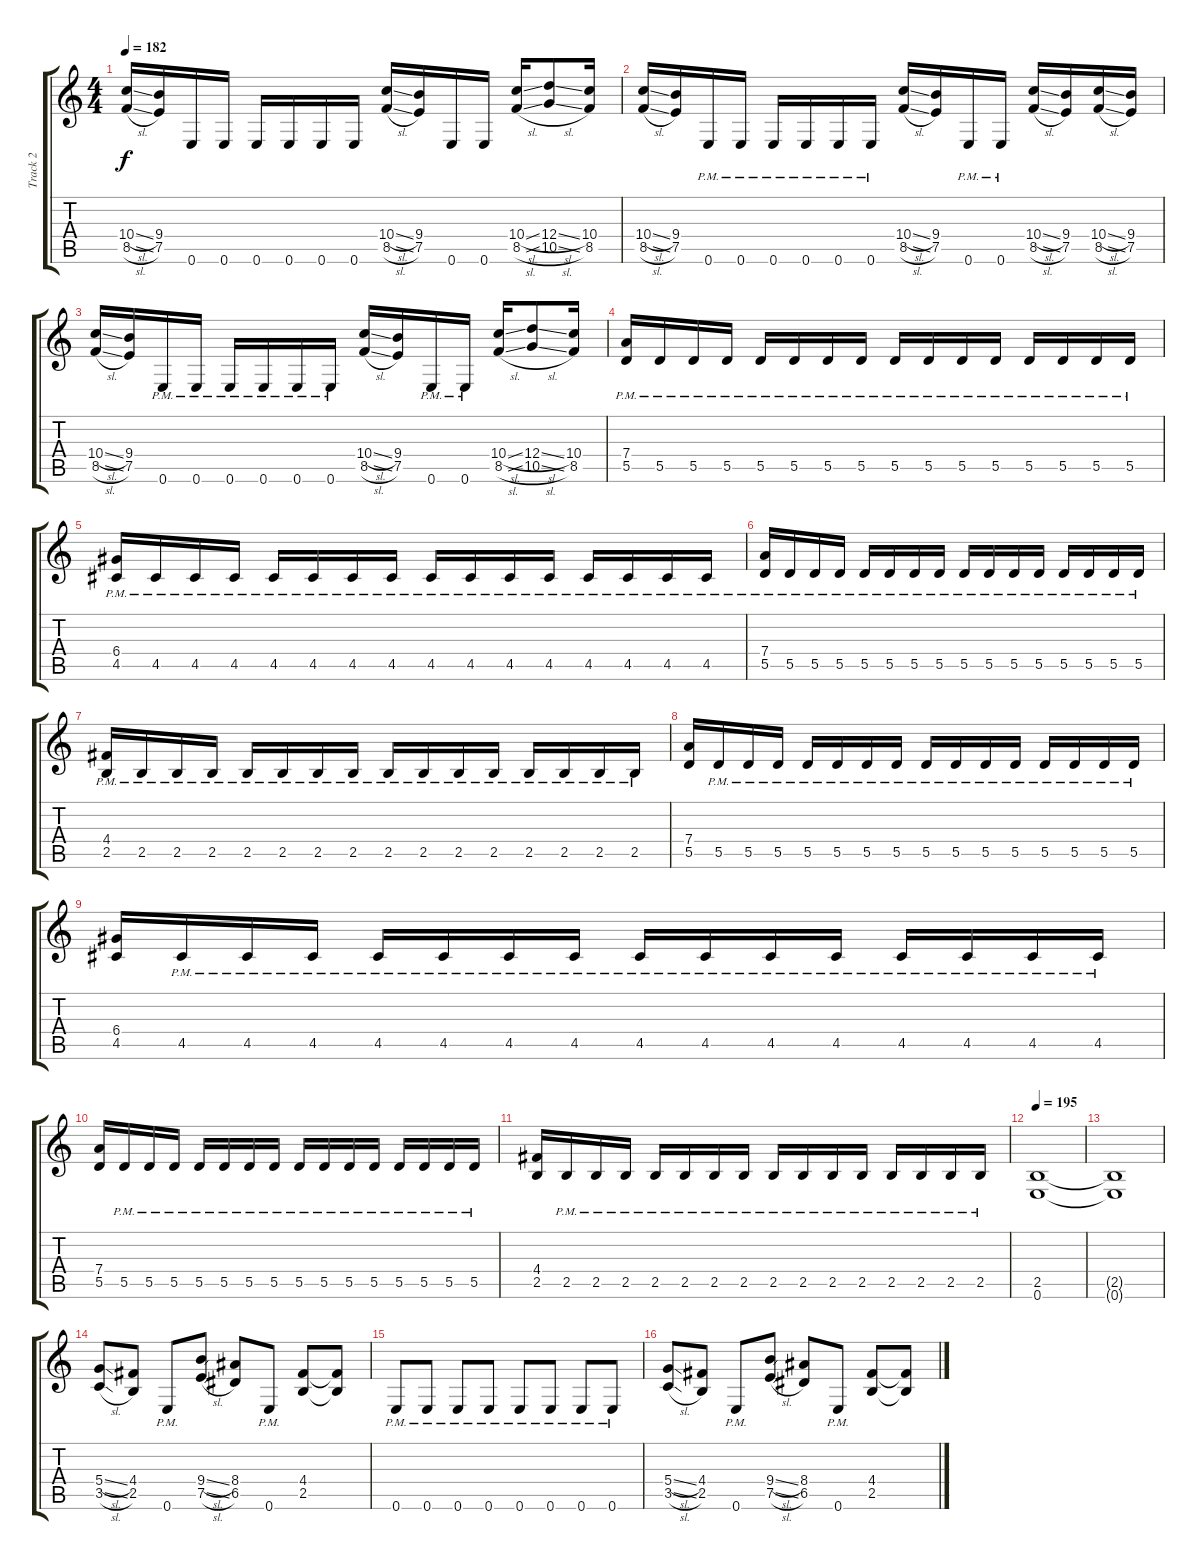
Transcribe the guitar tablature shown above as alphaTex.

\track ("Track 2" "Track 2") {instrument distortionguitar bank 255}
\staff {score tabs}
\tuning (E4 B3 G3 D3 A2 E2) {hide}
\ts (4 4)
\tempo 182
\clef g2
\ks c
(10.4{sl} 8.5{sl}).16{dy f} (9.4 7.5).16 0.6.16 0.6.16 0.6.16 0.6.16 0.6.16 0.6.16 (10.4{sl} 8.5{sl}).16 (9.4 7.5).16 0.6.16 0.6.16 (10.4{sl} 8.5{sl}).16 (12.4{sl} 10.5{sl}).8 (10.4 8.5).16 |
(10.4{sl} 8.5{sl}).16 (9.4 7.5).16 0.6{pm}.16 0.6{pm}.16 0.6{pm}.16 0.6{pm}.16 0.6{pm}.16 0.6{pm}.16 (10.4{sl} 8.5{sl}).16 (9.4 7.5).16 0.6{pm}.16 0.6{pm}.16 (10.4{sl} 8.5{sl}).16 (9.4 7.5).16 (10.4{sl} 8.5{sl}).16 (9.4 7.5).16 |
(10.4{sl} 8.5{sl}).16 (9.4 7.5).16 0.6{pm}.16 0.6{pm}.16 0.6{pm}.16 0.6{pm}.16 0.6{pm}.16 0.6{pm}.16 (10.4{sl} 8.5{sl}).16 (9.4 7.5).16 0.6{pm}.16 0.6{pm}.16 (10.4{sl} 8.5{sl}).16 (12.4{sl} 10.5{sl}).8 (10.4 8.5).16 |
(7.4 5.5{pm}).16 5.5{pm}.16 5.5{pm}.16 5.5{pm}.16 5.5{pm}.16 5.5{pm}.16 5.5{pm}.16 5.5{pm}.16 5.5{pm}.16 5.5{pm}.16 5.5{pm}.16 5.5{pm}.16 5.5{pm}.16 5.5{pm}.16 5.5{pm}.16 5.5{pm}.16 |
(6.4 4.5{pm}).16 4.5{pm}.16 4.5{pm}.16 4.5{pm}.16 4.5{pm}.16 4.5{pm}.16 4.5{pm}.16 4.5{pm}.16 4.5{pm}.16 4.5{pm}.16 4.5{pm}.16 4.5{pm}.16 4.5{pm}.16 4.5{pm}.16 4.5{pm}.16 4.5{pm}.16 |
(7.4 5.5{pm}).16 5.5{pm}.16 5.5{pm}.16 5.5{pm}.16 5.5{pm}.16 5.5{pm}.16 5.5{pm}.16 5.5{pm}.16 5.5{pm}.16 5.5{pm}.16 5.5{pm}.16 5.5{pm}.16 5.5{pm}.16 5.5{pm}.16 5.5{pm}.16 5.5{pm}.16 |
(4.4 2.5{pm}).16 2.5{pm}.16 2.5{pm}.16 2.5{pm}.16 2.5{pm}.16 2.5{pm}.16 2.5{pm}.16 2.5{pm}.16 2.5{pm}.16 2.5{pm}.16 2.5{pm}.16 2.5{pm}.16 2.5{pm}.16 2.5{pm}.16 2.5{pm}.16 2.5{pm}.16 |
(7.4 5.5).16 5.5{pm}.16 5.5{pm}.16 5.5{pm}.16 5.5{pm}.16 5.5{pm}.16 5.5{pm}.16 5.5{pm}.16 5.5{pm}.16 5.5{pm}.16 5.5{pm}.16 5.5{pm}.16 5.5{pm}.16 5.5{pm}.16 5.5{pm}.16 5.5{pm}.16 |
(6.4 4.5).16 4.5{pm}.16 4.5{pm}.16 4.5{pm}.16 4.5{pm}.16 4.5{pm}.16 4.5{pm}.16 4.5{pm}.16 4.5{pm}.16 4.5{pm}.16 4.5{pm}.16 4.5{pm}.16 4.5{pm}.16 4.5{pm}.16 4.5{pm}.16 4.5{pm}.16 |
(7.4 5.5).16 5.5{pm}.16 5.5{pm}.16 5.5{pm}.16 5.5{pm}.16 5.5{pm}.16 5.5{pm}.16 5.5{pm}.16 5.5{pm}.16 5.5{pm}.16 5.5{pm}.16 5.5{pm}.16 5.5{pm}.16 5.5{pm}.16 5.5{pm}.16 5.5{pm}.16 |
(4.4 2.5).16 2.5{pm}.16 2.5{pm}.16 2.5{pm}.16 2.5{pm}.16 2.5{pm}.16 2.5{pm}.16 2.5{pm}.16 2.5{pm}.16 2.5{pm}.16 2.5{pm}.16 2.5{pm}.16 2.5{pm}.16 2.5{pm}.16 2.5{pm}.16 2.5{pm}.16 |
\tempo 195
(2.5 0.6).1 |
(2.5{t} 0.6{t}).1 |
(5.4{sl} 3.5{sl}).8 (4.4 2.5).8 0.6{pm}.8 (9.4{sl} 7.5{sl}).8 (8.4 6.5).8 0.6{pm}.8 (4.4 2.5).8 (4.4{t} 2.5{t}).8 |
0.6{pm}.8 0.6{pm}.8 0.6{pm}.8 0.6{pm}.8 0.6{pm}.8 0.6{pm}.8 0.6{pm}.8 0.6{pm}.8 |
(5.4{sl} 3.5{sl}).8 (4.4 2.5).8 0.6{pm}.8 (9.4{sl} 7.5{sl}).8 (8.4 6.5).8 0.6{pm}.8 (4.4 2.5).8 (4.4{t} 2.5{t}).8
